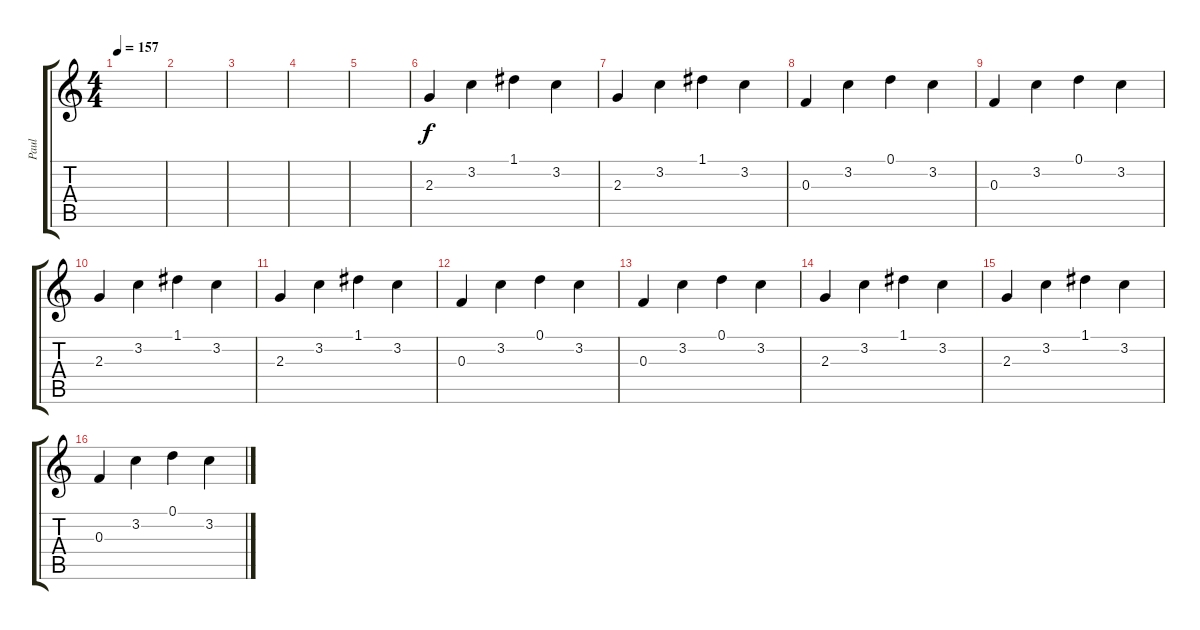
\track ("Paul" "Paul") {instrument acousticguitarnylon}
\staff {score tabs}
\tuning (D4 A3 F3 C3 G2 C2) {hide}
\ts (4 4)
\tempo 157
\clef g2
\ks c
|
|
|
|
|
2.3.4 3.2.4 1.1.4 3.2.4 |
2.3.4 3.2.4 1.1.4 3.2.4 |
0.3.4 3.2.4 0.1.4 3.2.4 |
0.3.4 3.2.4 0.1.4 3.2.4 |
2.3.4 3.2.4 1.1.4 3.2.4 |
2.3.4 3.2.4 1.1.4 3.2.4 |
0.3.4 3.2.4 0.1.4 3.2.4 |
0.3.4 3.2.4 0.1.4 3.2.4 |
2.3.4 3.2.4 1.1.4 3.2.4 |
2.3.4 3.2.4 1.1.4 3.2.4 |
0.3.4 3.2.4 0.1.4 3.2.4
